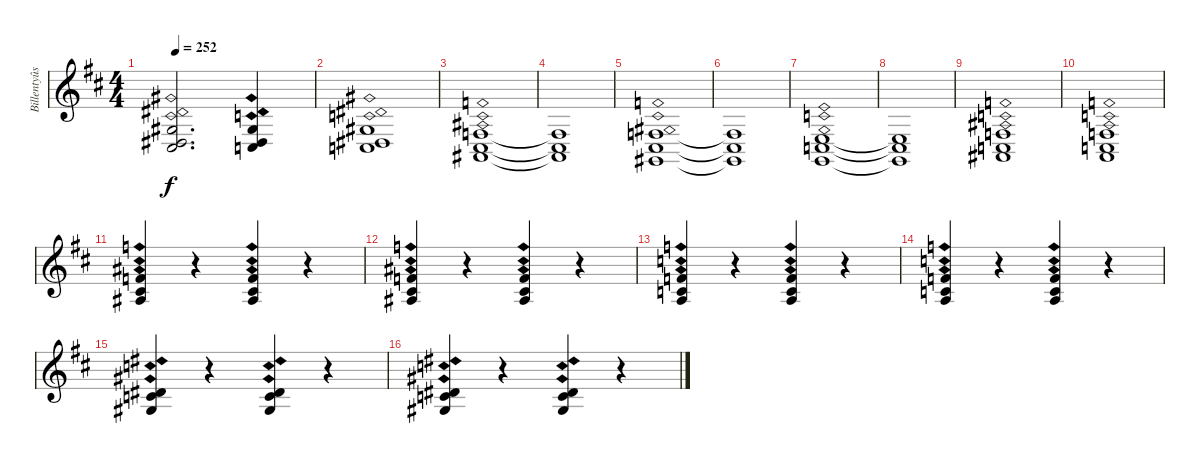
\track ("Billentyûs (Mats Olausson)" "Billentyûs") {instrument stringensemble1}
\staff {score}
\tuning (E4 B3 G3 D3 A2 E2 B1) {hide}
\ts (4 4)
\tempo 252
\clef g2
\ks d
(1.3{ph 12} 1.4{ph 12} 4.5{ph 12}).2{d dy f} (1.3{ph 12} 1.4{ph 12} 3.5{ph 12}).4 |
(1.3{ph 12} 1.4{ph 12} 3.5{ph 12}).1 |
(3.4{ph 12} 4.5{ph 12} 6.6{ph 12}).1 |
(3.4{t} 4.5{t} 6.6{t}).1 |
(3.4{ph 12} 4.5{ph 12} 4.6{ph 12}).1 |
(3.4{t} 4.5{t} 4.6{t}).1 |
(2.4{ph 12} 3.5{ph 12} 3.6{ph 12}).1 |
(2.4{t} 3.5{t} 3.6{t}).1 |
(3.4{ph 12} 3.5{ph 12} 6.6{ph 12}).1 |
(3.4{ph 12} 3.5{ph 12} 5.6{ph 12}).1 |
(1.1{ph 12} 2.2{ph 12} 3.3{ph 12}).4 r.4 (1.1{ph 12} 2.2{ph 12} 3.3{ph 12}).4 r.4 |
(1.1{ph 12} 2.2{ph 12} 3.3{ph 12}).4 r.4 (1.1{ph 12} 2.2{ph 12} 3.3{ph 12}).4 r.4 |
(1.1{ph 12} 1.2{ph 12} 2.3{ph 12}).4 r.4 (1.1{ph 12} 1.2{ph 12} 2.3{ph 12}).4 r.4 |
(1.1{ph 12} 1.2{ph 12} 2.3{ph 12}).4 r.4 (1.1{ph 12} 1.2{ph 12} 2.3{ph 12}).4 r.4 |
(4.2{ph 12} 5.3{ph 12} 6.4{ph 12}).4 r.4 (4.2{ph 12} 5.3{ph 12} 6.4{ph 12}).4 r.4 |
(4.2{ph 12} 5.3{ph 12} 6.4{ph 12}).4 r.4 (4.2{ph 12} 5.3{ph 12} 6.4{ph 12}).4 r.4
